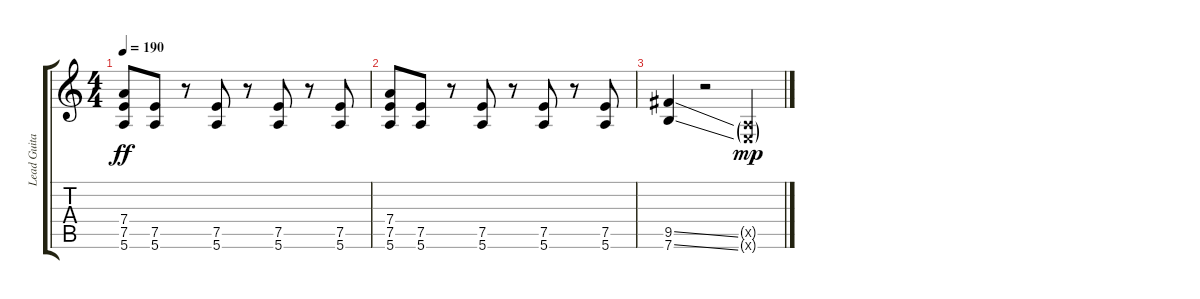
\track ("Lead Guitar" "Lead Guita") {instrument overdrivenguitar}
\staff {score tabs}
\tuning (E4 B3 G3 D3 A2 E2) {hide}
\ts (4 4)
\tempo 190
\clef g2
\ks c
(7.4 7.5 5.6).8{dy ff} (7.5 5.6).8 r.8 (7.5 5.6).8 r.8 (7.5 5.6).8 r.8 (7.5 5.6).8 |
(7.4 7.5 5.6).8 (7.5 5.6).8 r.8 (7.5 5.6).8 r.8 (7.5 5.6).8 r.8 (7.5 5.6).8 |
(9.5{ss} 7.6{ss}).4 r.2 (0.5{g x} 0.6{g x}).4{dy mp}
